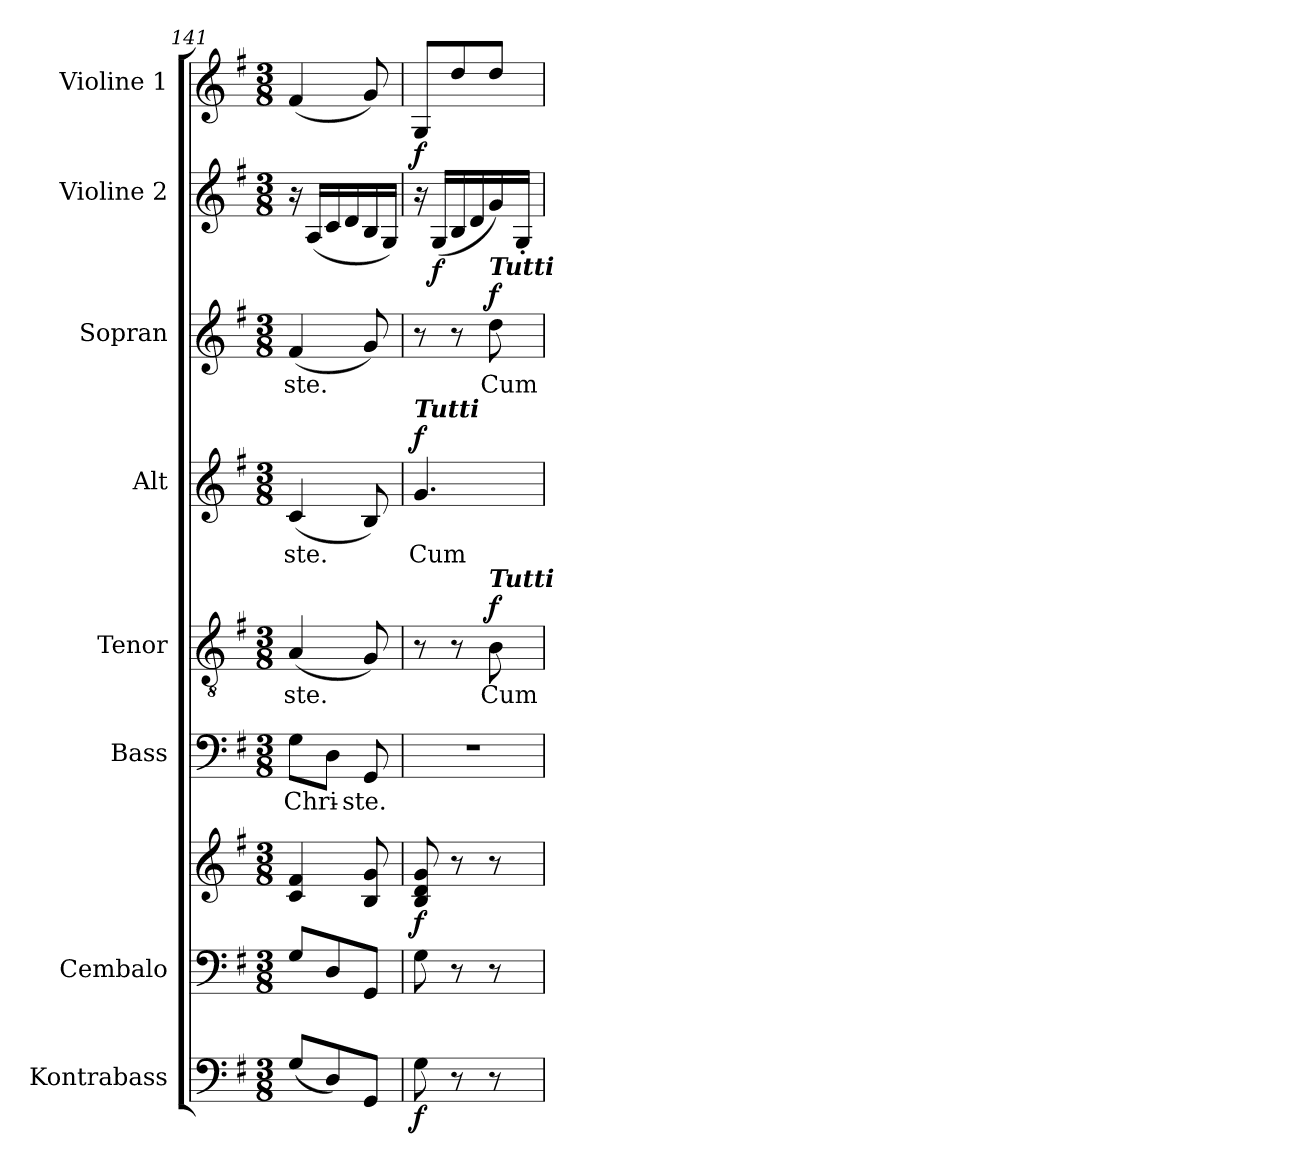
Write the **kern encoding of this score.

**kern	**dynam	**kern	**kern	**dynam	**kern	**text	**kern	**text	**dynam	**kern	**text	**dynam	**kern	**text	**dynam	**kern	**dynam	**kern	**dynam
*part8	*part8	*part7	*part7	*part7	*part6	*part6	*part5	*part5	*part5	*part4	*part4	*part4	*part3	*part3	*part3	*part2	*part2	*part1	*part1
*staff9	*staff9	*staff8	*staff7	*staff7/8	*staff6	*staff6	*staff5	*staff5	*staff5	*staff4	*staff4	*staff4	*staff3	*staff3	*staff3	*staff2	*staff2	*staff1	*staff1
*I"Kontrabass	*	*I"Cembalo	*	*	*I"Bass	*	*I"Tenor	*	*	*I"Alt	*	*	*I"Sopran	*	*	*I"Violine 2	*	*I"Violine 1	*
*I'Kb.	*	*I'Cemb.	*	*	*I'B.	*	*I'T.	*	*	*I'A.	*	*	*I'S.	*	*	*I'Vl. 2	*	*I'Vl. 1	*
*clefF4	*	*clefF4	*clefG2	*	*clefF4	*	*clefGv2	*	*	*clefG2	*	*	*clefG2	*	*	*clefG2	*	*clefG2	*
*ITrd7c12	*	*	*	*	*	*	*	*	*	*	*	*	*	*	*	*	*	*	*
*k[f#]	*	*k[f#]	*k[f#]	*	*k[f#]	*	*k[f#]	*	*	*k[f#]	*	*	*k[f#]	*	*	*k[f#]	*	*k[f#]	*
*G:	*	*G:	*G:	*	*G:	*	*G:	*	*	*G:	*	*	*G:	*	*	*G:	*	*G:	*
*M3/8	*	*M3/8	*M3/8	*	*M3/8	*	*M3/8	*	*	*M3/8	*	*	*M3/8	*	*	*M3/8	*	*M3/8	*
=141	=141	=141	=141	=141	=141	=141	=141	=141	=141	=141	=141	=141	=141	=141	=141	=141	=141	=141	=141
!	!	!	!	!	!	!LO:LY:b	!	!LO:LY:b	!	!	!LO:LY:b	!	!	!LO:LY:b	!	!	!	!	!
(<8GG/L	.	8G/L	4c/ 4f#/	.	8G\L	Chri-	(<4A/	-ste.	.	(<4c/	-ste.	.	(<4f#/	-ste.	.	16r	.	(<4f#/	.
.	.	.	.	.	.	.	.	.	.	.	.	.	.	.	.	(<16A/LL	.	.	.
8DD/)	.	8D/	.	.	8D\J	.	.	.	.	.	.	.	.	.	.	16c/	.	.	.
.	.	.	.	.	.	.	.	.	.	.	.	.	.	.	.	16d/	.	.	.
!	!	!	!	!	!	!LO:LY:b	!	!	!	!	!	!	!	!	!	!	!	!	!
8GGG/J	.	8GG/J	8B/ 8g/	.	8GG/	-ste.	8G/)	.	.	8B/)	.	.	8g/)	.	.	16B/	.	8g/)	.
.	.	.	.	.	.	.	.	.	.	.	.	.	.	.	.	16G/JJ)	.	.	.
=142	=142	=142	=142	=142	=142	=142	=142	=142	=142	=142	=142	=142	=142	=142	=142	=142	=142	=142	=142
!	!	!	!	!	!	!	!	!	!	!LO:TX:a:Bi:t=Tutti	!	!	!	!	!	!	!	!	!
!	!LO:DY:b	!	!	!LO:DY:b	!	!	!	!	!	!	!LO:LY:b	!LO:DY:a	!	!	!	!	!	!	!LO:DY:b
8GG\	f	8G\	8B/ 8d/ 8g/	f	4.r	.	8r	.	.	4.g/	Cum	f	8r	.	.	16r	.	8G/L	f
!	!	!	!	!	!	!	!	!	!	!	!	!	!	!	!	!	!LO:DY:b	!	!
.	.	.	.	.	.	.	.	.	.	.	.	.	.	.	.	(<16G/LL	f	.	.
8r	.	8r	8r	.	.	.	8r	.	.	.	.	.	8r	.	.	16B/	.	8dd/	.
.	.	.	.	.	.	.	.	.	.	.	.	.	.	.	.	16d/	.	.	.
!	!	!	!	!	!	!	!	!	!	!	!	!	!LO:TX:a:Bi:t=Tutti	!	!	!	!	!	!
!	!	!	!	!	!	!	!LO:TX:a:Bi:t=Tutti	!	!	!	!	!	!	!	!	!	!	!	!
!	!	!	!	!	!	!	!	!LO:LY:b	!LO:DY:a	!	!	!	!	!LO:LY:b	!LO:DY:a	!	!	!	!
8r	.	8r	8r	.	.	.	8B\	Cum	f	.	.	.	8dd\	Cum	f	16g/)	.	8dd/J	.
.	.	.	.	.	.	.	.	.	.	.	.	.	.	.	.	16G'</JJ	.	.	.
=	=	=	=	=	=	=	=	=	=	=	=	=	=	=	=	=	=	=	=
*-	*-	*-	*-	*-	*-	*-	*-	*-	*-	*-	*-	*-	*-	*-	*-	*-	*-	*-	*-
